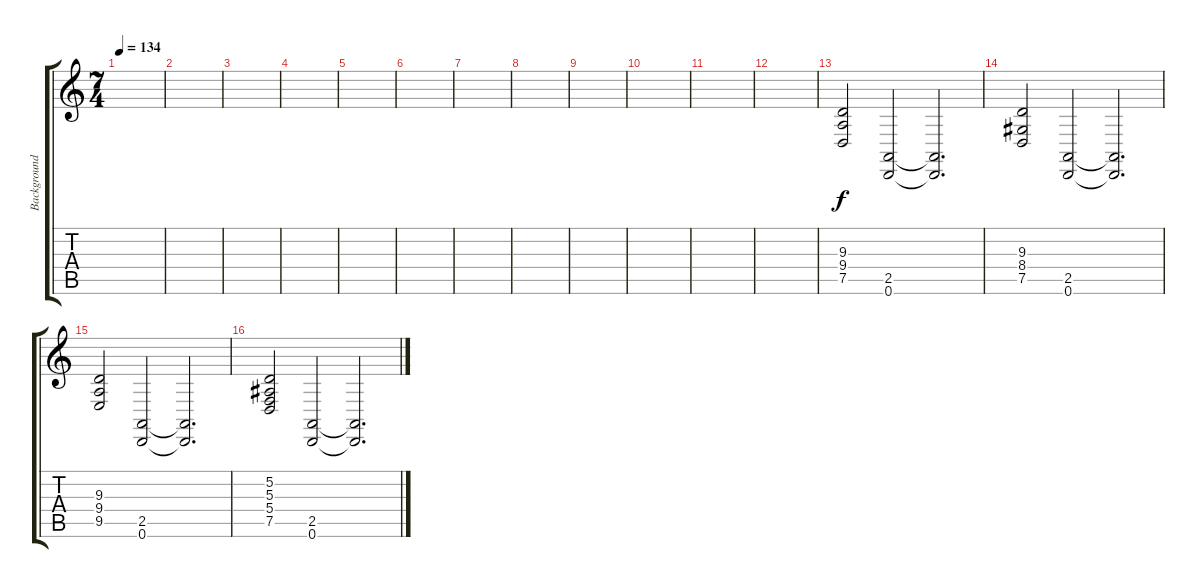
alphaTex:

\track ("Background Synth" "Background") {instrument pad4choir}
\staff {score tabs}
\tuning (D4 A3 F3 C3 G2 D2) {hide}
\ts (7 4)
\tempo 134
\clef g2
\ks c
|
|
|
|
|
|
|
|
|
|
|
|
(9.3 9.4 7.5).2 (2.5 0.6).2 (2.5{t} 0.6{t}).2{d} |
(9.3 8.4 7.5).2 (2.5 0.6).2 (2.5{t} 0.6{t}).2{d} |
(9.3 9.4 9.5).2 (2.5 0.6).2 (2.5{t} 0.6{t}).2{d} |
(5.2 5.3 5.4 7.5).2 (2.5 0.6).2 (2.5{t} 0.6{t}).2{d}
